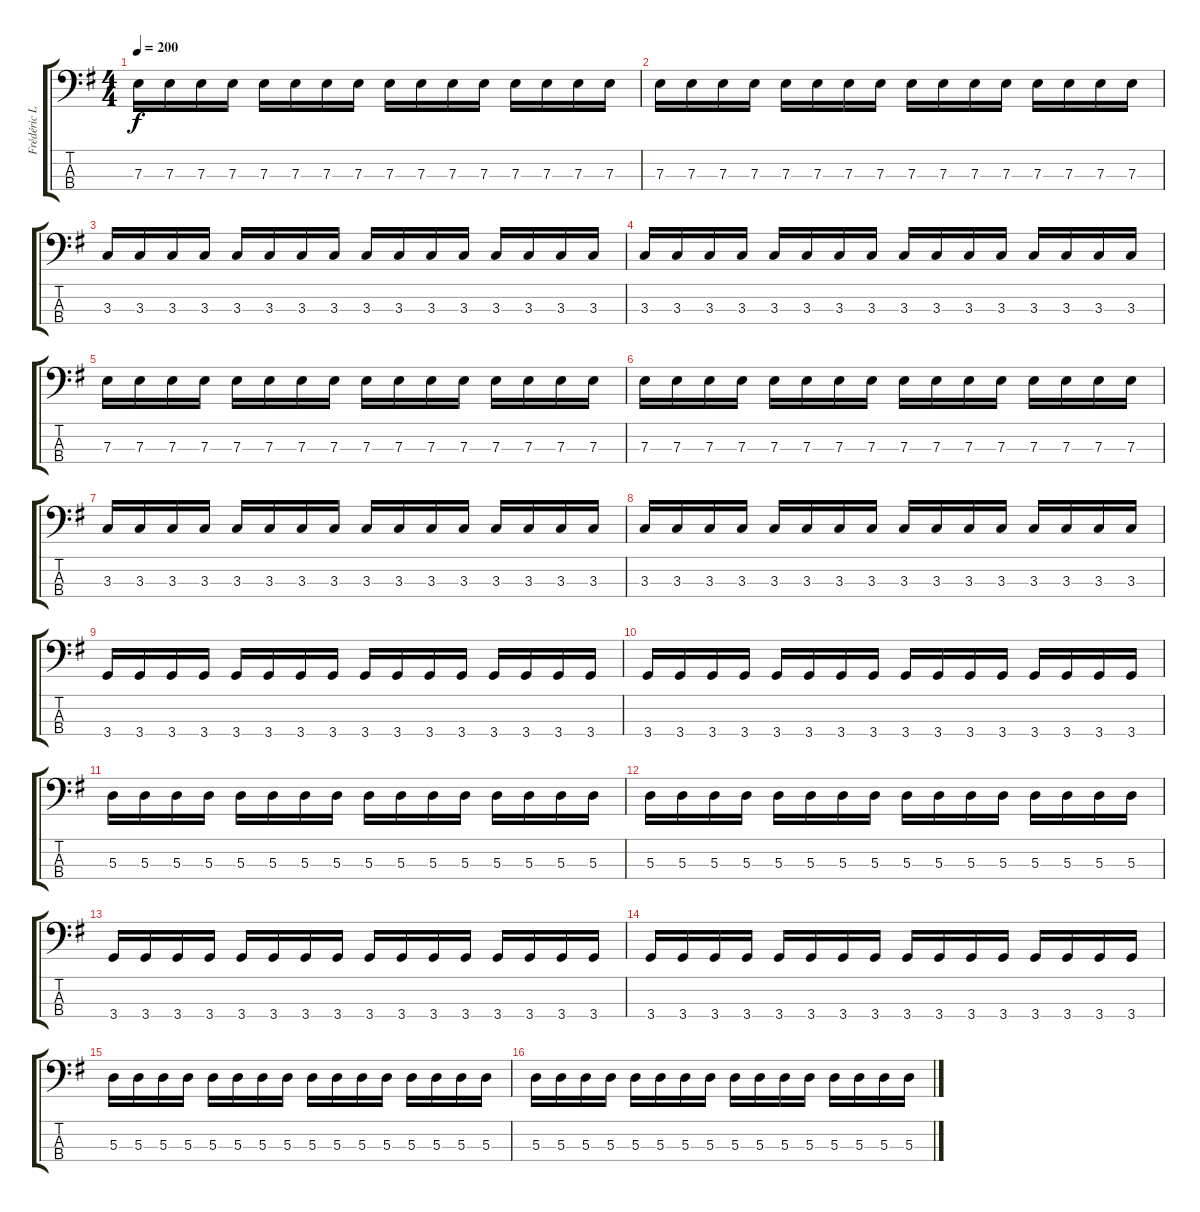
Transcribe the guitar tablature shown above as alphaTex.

\track ("Frédéric Leclercq" "Frédéric L") {instrument electricbasspick}
\staff {score tabs}
\tuning (G2 D2 A1 E1) {hide}
\ts (4 4)
\tempo 200
\clef f4
\ks g
7.3.16{dy f} 7.3.16 7.3.16 7.3.16 7.3.16 7.3.16 7.3.16 7.3.16 7.3.16 7.3.16 7.3.16 7.3.16 7.3.16 7.3.16 7.3.16 7.3.16 |
7.3.16 7.3.16 7.3.16 7.3.16 7.3.16 7.3.16 7.3.16 7.3.16 7.3.16 7.3.16 7.3.16 7.3.16 7.3.16 7.3.16 7.3.16 7.3.16 |
3.3.16 3.3.16 3.3.16 3.3.16 3.3.16 3.3.16 3.3.16 3.3.16 3.3.16 3.3.16 3.3.16 3.3.16 3.3.16 3.3.16 3.3.16 3.3.16 |
3.3.16 3.3.16 3.3.16 3.3.16 3.3.16 3.3.16 3.3.16 3.3.16 3.3.16 3.3.16 3.3.16 3.3.16 3.3.16 3.3.16 3.3.16 3.3.16 |
7.3.16 7.3.16 7.3.16 7.3.16 7.3.16 7.3.16 7.3.16 7.3.16 7.3.16 7.3.16 7.3.16 7.3.16 7.3.16 7.3.16 7.3.16 7.3.16 |
7.3.16 7.3.16 7.3.16 7.3.16 7.3.16 7.3.16 7.3.16 7.3.16 7.3.16 7.3.16 7.3.16 7.3.16 7.3.16 7.3.16 7.3.16 7.3.16 |
3.3.16 3.3.16 3.3.16 3.3.16 3.3.16 3.3.16 3.3.16 3.3.16 3.3.16 3.3.16 3.3.16 3.3.16 3.3.16 3.3.16 3.3.16 3.3.16 |
3.3.16 3.3.16 3.3.16 3.3.16 3.3.16 3.3.16 3.3.16 3.3.16 3.3.16 3.3.16 3.3.16 3.3.16 3.3.16 3.3.16 3.3.16 3.3.16 |
3.4.16 3.4.16 3.4.16 3.4.16 3.4.16 3.4.16 3.4.16 3.4.16 3.4.16 3.4.16 3.4.16 3.4.16 3.4.16 3.4.16 3.4.16 3.4.16 |
3.4.16 3.4.16 3.4.16 3.4.16 3.4.16 3.4.16 3.4.16 3.4.16 3.4.16 3.4.16 3.4.16 3.4.16 3.4.16 3.4.16 3.4.16 3.4.16 |
5.3.16 5.3.16 5.3.16 5.3.16 5.3.16 5.3.16 5.3.16 5.3.16 5.3.16 5.3.16 5.3.16 5.3.16 5.3.16 5.3.16 5.3.16 5.3.16 |
5.3.16 5.3.16 5.3.16 5.3.16 5.3.16 5.3.16 5.3.16 5.3.16 5.3.16 5.3.16 5.3.16 5.3.16 5.3.16 5.3.16 5.3.16 5.3.16 |
3.4.16 3.4.16 3.4.16 3.4.16 3.4.16 3.4.16 3.4.16 3.4.16 3.4.16 3.4.16 3.4.16 3.4.16 3.4.16 3.4.16 3.4.16 3.4.16 |
3.4.16 3.4.16 3.4.16 3.4.16 3.4.16 3.4.16 3.4.16 3.4.16 3.4.16 3.4.16 3.4.16 3.4.16 3.4.16 3.4.16 3.4.16 3.4.16 |
5.3.16 5.3.16 5.3.16 5.3.16 5.3.16 5.3.16 5.3.16 5.3.16 5.3.16 5.3.16 5.3.16 5.3.16 5.3.16 5.3.16 5.3.16 5.3.16 |
5.3.16 5.3.16 5.3.16 5.3.16 5.3.16 5.3.16 5.3.16 5.3.16 5.3.16 5.3.16 5.3.16 5.3.16 5.3.16 5.3.16 5.3.16 5.3.16
